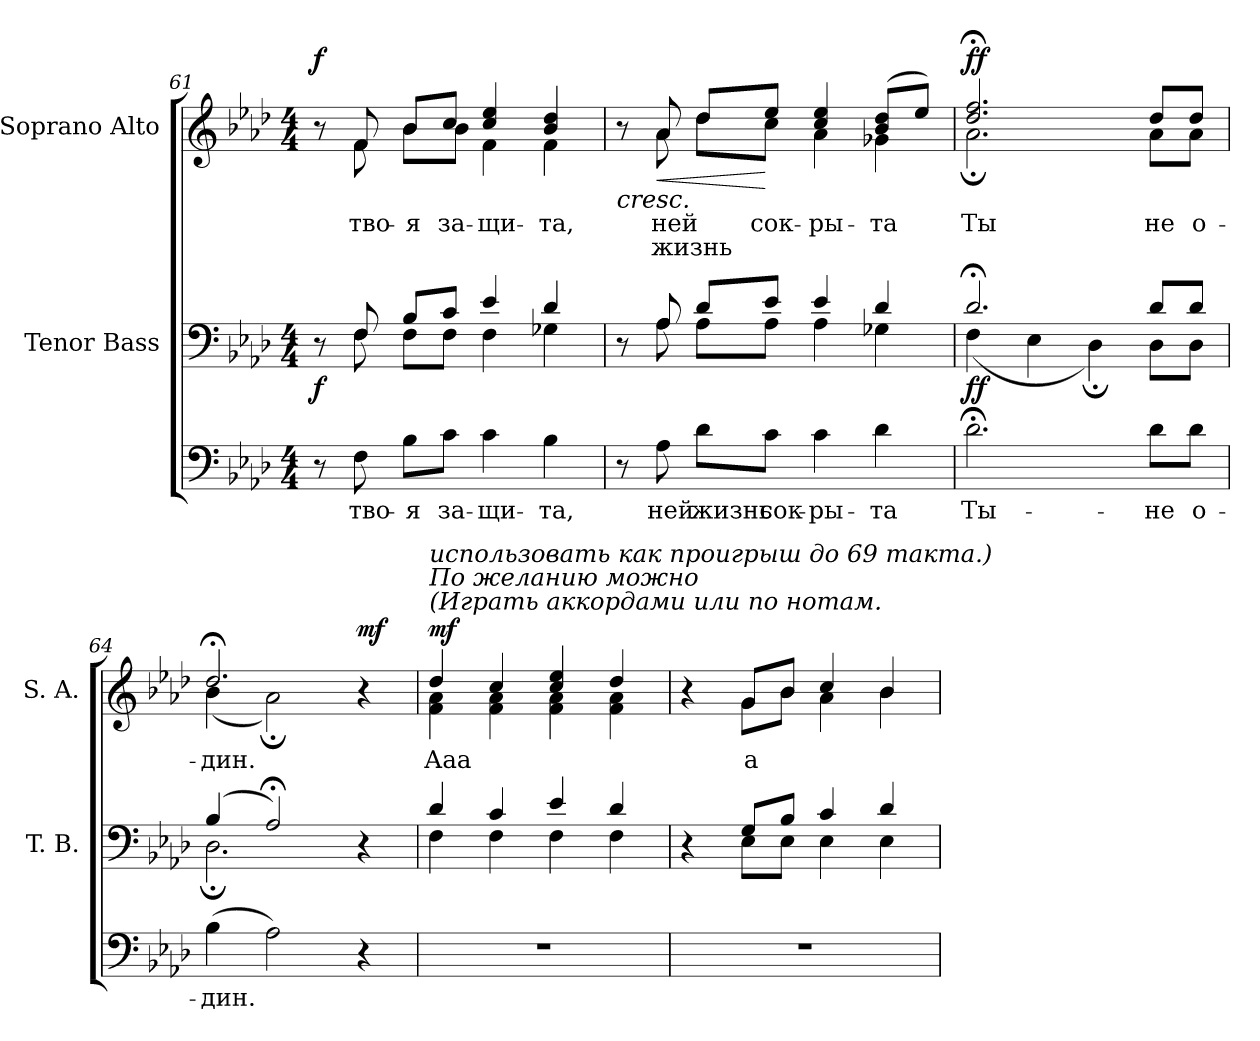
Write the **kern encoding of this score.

**kern	**text	**kern	**dynam	**kern	**text	**text	**dynam
*part3	*part3	*part2	*part2	*part1	*part1	*part1	*part1
*staff3	*staff3	*staff2	*staff2	*staff1	*staff1	*staff1	*staff1
*	*	*I"Tenor Bass	*	*I"Soprano Alto	*	*	*
*	*	*I'T. B.	*	*I'S. A.	*	*	*
!!LO:LB:g=z
*clefF4	*	*clefF4	*	*clefG2	*	*	*
*k[b-e-a-d-]	*	*k[b-e-a-d-]	*	*k[b-e-a-d-]	*	*	*
*f:	*	*f:	*	*f:	*	*	*
*M4/4	*	*M4/4	*	*M4/4	*	*	*
=61	=61	=61	=61	=61	=61	=61	=61
*	*	*^	*	*^	*	*	*
8r	.	8r	8ryy	f	8r	8ryy	.	.	f
!	!LO:LY:b:color=#000000	!	!	!	!	!	!	!	!
!	!	!	!	!	!	!	!LO:LY:b:color=#000000	!	!
8Fi\	тво-	8Fi/	8Fi\	.	8fi/	8fi\	тво-	.	.
!	!LO:LY:b:color=#000000	!	!	!	!	!	!	!	!
!	!	!	!	!	!	!	!LO:LY:b:color=#000000	!	!
8B-i\L	-я	8B-i/L	8Fi\L	.	8b-i/L	8b-i\L	-я	.	.
!	!LO:LY:b:color=#000000	!	!	!	!	!	!	!	!
!	!	!	!	!	!	!	!LO:LY:b:color=#000000	!	!
8ci\J	за-	8ci/J	8Fi\J	.	8cci/J	8b-i\J	за-	.	.
!	!LO:LY:b:color=#000000	!	!	!	!	!	!	!	!
!	!	!	!	!	!	!	!LO:LY:b:color=#000000	!	!
4ci\	-щи-	4e-i/	4Fi\	.	4cci/ 4ee-i	4fi\	-щи-	.	.
!	!LO:LY:b:color=#000000	!	!	!	!	!	!	!	!
!	!	!	!	!	!	!	!LO:LY:b:color=#000000	!	!
4B-i\	-та,	4d-i/	4G-Xi\	.	4b-i/ 4dd-i	4fi\	-та,	.	.
=62	=62	=62	=62	=62	=62	=62	=62	=62	=62
!	!LO:LY:b:color=#000000	!	!	!	!	!	!	!	!
!	!	!	!	!	!	!	!LO:LY:b:color=#000000	!	!LO:HP:b
8r	в	8r	8ryy	.	8ryy	8r	в	.	<
!	!LO:LY:b:color=#000000	!	!	!	!	!	!	!	!
!	!	!	!	!	!	!	!LO:LY:b:color=#000000	!LO:LY:b:color=#000000	!LO:HP:b
8A-i\	ней	8A-i/	8A-i\	.	8a-i/	8a-i\	ней	жизнь	<
!	!LO:LY:b:color=#000000	!	!	!	!	!	!	!	!
8d-i\L	жизнь	8d-i/L	8A-i\L	.	8dd-i/L	8dd-i\L	.	.	.
!	!LO:LY:b:color=#000000	!	!	!	!	!	!	!	!
!	!	!	!	!	!	!	!LO:LY:b:color=#000000	!	!
8ci\J	сок-	8e-i/J	8A-i\J	.	8ee-i/J	8cci\J	сок-	.	[
!	!LO:LY:b:color=#000000	!	!	!	!	!	!	!	!
!	!	!	!	!	!	!	!LO:LY:b:color=#000000	!	!
4ci\	-ры-	4e-i/	4A-i\	.	4cci/ 4ee-i	4a-i\	-ры-	.	[
!	!LO:LY:b:color=#000000	!	!	!	!	!	!	!	!
!	!	!	!	!	!	!	!LO:LY:b:color=#000000	!	!
4d-i\	-та	4d-i/	4G-Xi\	.	(8b-i/ 8dd-iL	4g-Xi\	-та	.	.
.	.	.	.	.	8ee-i/J)	.	.	.	.
=63	=63	=63	=63	=63	=63	=63	=63	=63	=63
!	!LO:LY:b:color=#000000	!	!	!	!	!	!	!	!
!	!	!	!	!	!	!	!LO:LY:b:color=#000000	!	!
2.d-;i\	Ты-	2.d-;i/	(4Fi\	ff	2.dd-i/; 2.ffi;	2.a-;i\	Ты	.	ff
.	.	.	4E-i\	.	.	.	.	.	.
.	.	.	4D-;i\)	.	.	.	.	.	.
!	!LO:LY:b:color=#000000	!	!	!	!	!	!	!	!
!	!	!	!	!	!	!	!LO:LY:b:color=#000000	!	!
8d-i\L	-не	8d-i/L	8D-i\L	.	8dd-i/L	8a-i\L	не	.	.
!	!LO:LY:b:color=#000000	!	!	!	!	!	!	!	!
!	!	!	!	!	!	!	!LO:LY:b:color=#000000	!	!
8d-i\J	о-	8d-i/J	8D-i\J	.	8dd-i/J	8a-i\J	о-	.	.
=64	=64	=64	=64	=64	=64	=64	=64	=64	=64
!	!LO:LY:b:color=#000000	!	!	!	!	!	!	!	!
!	!	!	!	!	!	!	!LO:LY:b:color=#000000	!	!
(4B-i\	-дин.	(4B-i/	2.D-;i\	.	2.dd-;i/	(4b-i\	-дин.	.	.
2A-i\)	.	2A-;i/)	.	.	.	2a-;i\)	.	.	.
4r	.	4r	4ryy	.	4r	4ryy	.	.	mf
!!LO:PB:g=z	!!
=65	=65	=65	=65	=65	=65	=65	=65	=65	=65
!	!	!	!	!	!LO:TX:a:i:t=(Играть аккордами или по нотам.	!	!	!	!
!	!	!	!	!	!LO:TX:i:t=По желанию можно	!	!	!	!
!	!	!	!	!	!LO:TX:i:t=использовать как проигрыш до 69 такта.)	!	!	!	!
!	!	!	!	!	!	!	!LO:LY:b:color=#000000	!	!
1r	.	4d-i/	4Fi\	.	4dd-i/	4fi\ 4a-i	Ааа	.	mf
.	.	4ci/	4Fi\	.	4cci/	4fi\ 4a-i	.	.	.
.	.	4e-i/	4Fi\	.	4cci/ 4ee-i	4fi\ 4a-i	.	.	.
.	.	4d-i/	4Fi\	.	4dd-i/	4fi\ 4a-i	.	.	.
=66	=66	=66	=66	=66	=66	=66	=66	=66	=66
1r	.	4ryy	4r	.	4ryy	4r	.	.	.
!	!	!	!	!	!	!	!LO:LY:b:color=#000000	!	!
.	.	8Gi/L	8E-i\L	.	8gi/L	8gi\L	а	.	.
.	.	8B-i/J	8E-i\J	.	8b-i/J	8b-i\J	.	.	.
.	.	4ci/	4E-i\	.	4cci/	4a-i\	.	.	.
.	.	4d-i/	4E-i\	.	4b-i/	4b-i\	.	.	.
*	*	*v	*v	*	*	*	*	*	*
*	*	*	*	*v	*v	*	*	*
=	=	=	=	=	=	=	=
*-	*-	*-	*-	*-	*-	*-	*-
